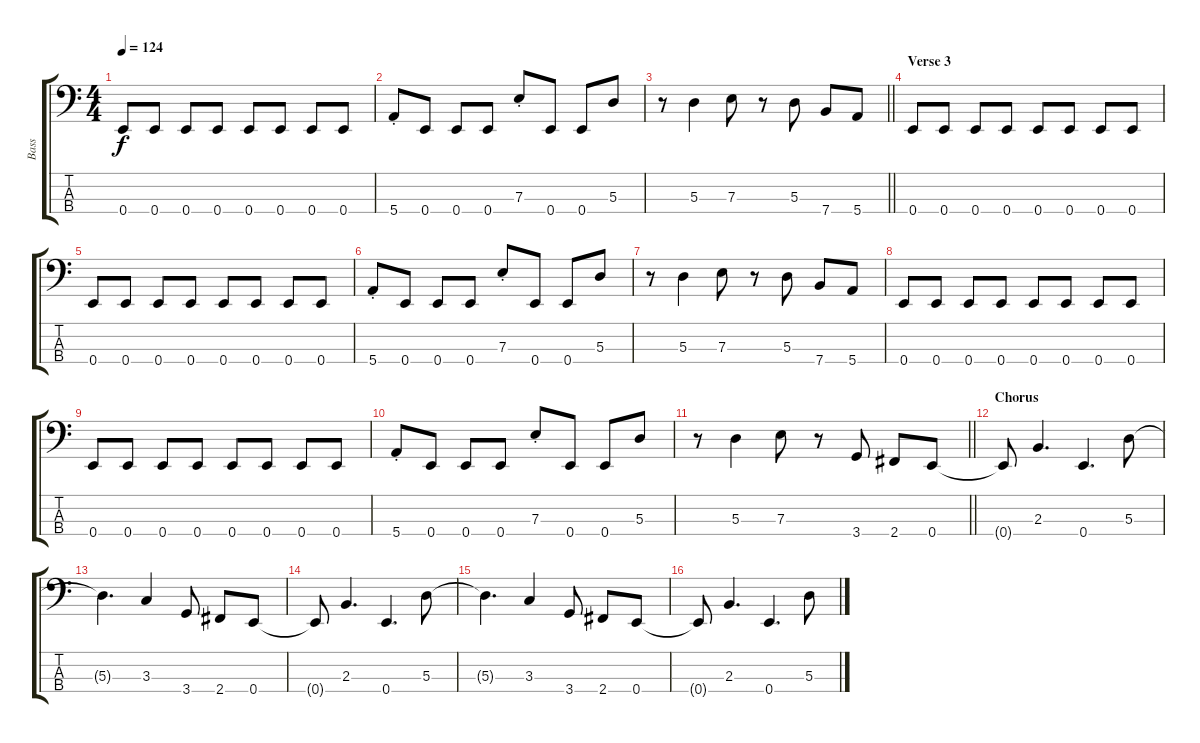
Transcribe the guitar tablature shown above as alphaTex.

\track ("Bass" "Bass") {instrument electricbassfinger}
\staff {score tabs}
\tuning (G2 D2 A1 E1) {hide}
\ts (4 4)
\tempo 124
\clef f4
\ks c
0.4.8{dy f} 0.4.8 0.4.8 0.4.8 0.4.8 0.4.8 0.4.8 0.4.8 |
5.4{st}.8 0.4.8 0.4.8 0.4.8 7.3{st}.8 0.4.8 0.4.8 5.3.8 |
\barLineRight lightlight
r.8 5.3.4 7.3.8 r.8 5.3.8 7.4.8 5.4.8 |
\section ("" "Verse 3")
0.4.8 0.4.8 0.4.8 0.4.8 0.4.8 0.4.8 0.4.8 0.4.8 |
0.4.8 0.4.8 0.4.8 0.4.8 0.4.8 0.4.8 0.4.8 0.4.8 |
5.4{st}.8 0.4.8 0.4.8 0.4.8 7.3{st}.8 0.4.8 0.4.8 5.3.8 |
r.8 5.3.4 7.3.8 r.8 5.3.8 7.4.8 5.4.8 |
0.4.8 0.4.8 0.4.8 0.4.8 0.4.8 0.4.8 0.4.8 0.4.8 |
0.4.8 0.4.8 0.4.8 0.4.8 0.4.8 0.4.8 0.4.8 0.4.8 |
5.4{st}.8 0.4.8 0.4.8 0.4.8 7.3{st}.8 0.4.8 0.4.8 5.3.8 |
\barLineRight lightlight
r.8 5.3.4 7.3.8 r.8 3.4.8 2.4.8 0.4.8 |
\section ("" "Chorus")
0.4{t}.8 2.3.4{d} 0.4.4{d} 5.3.8 |
5.3{t}.4{d} 3.3.4 3.4.8 2.4.8 0.4.8 |
0.4{t}.8 2.3.4{d} 0.4.4{d} 5.3.8 |
5.3{t}.4{d} 3.3.4 3.4.8 2.4.8 0.4.8 |
0.4{t}.8 2.3.4{d} 0.4.4{d} 5.3.8
